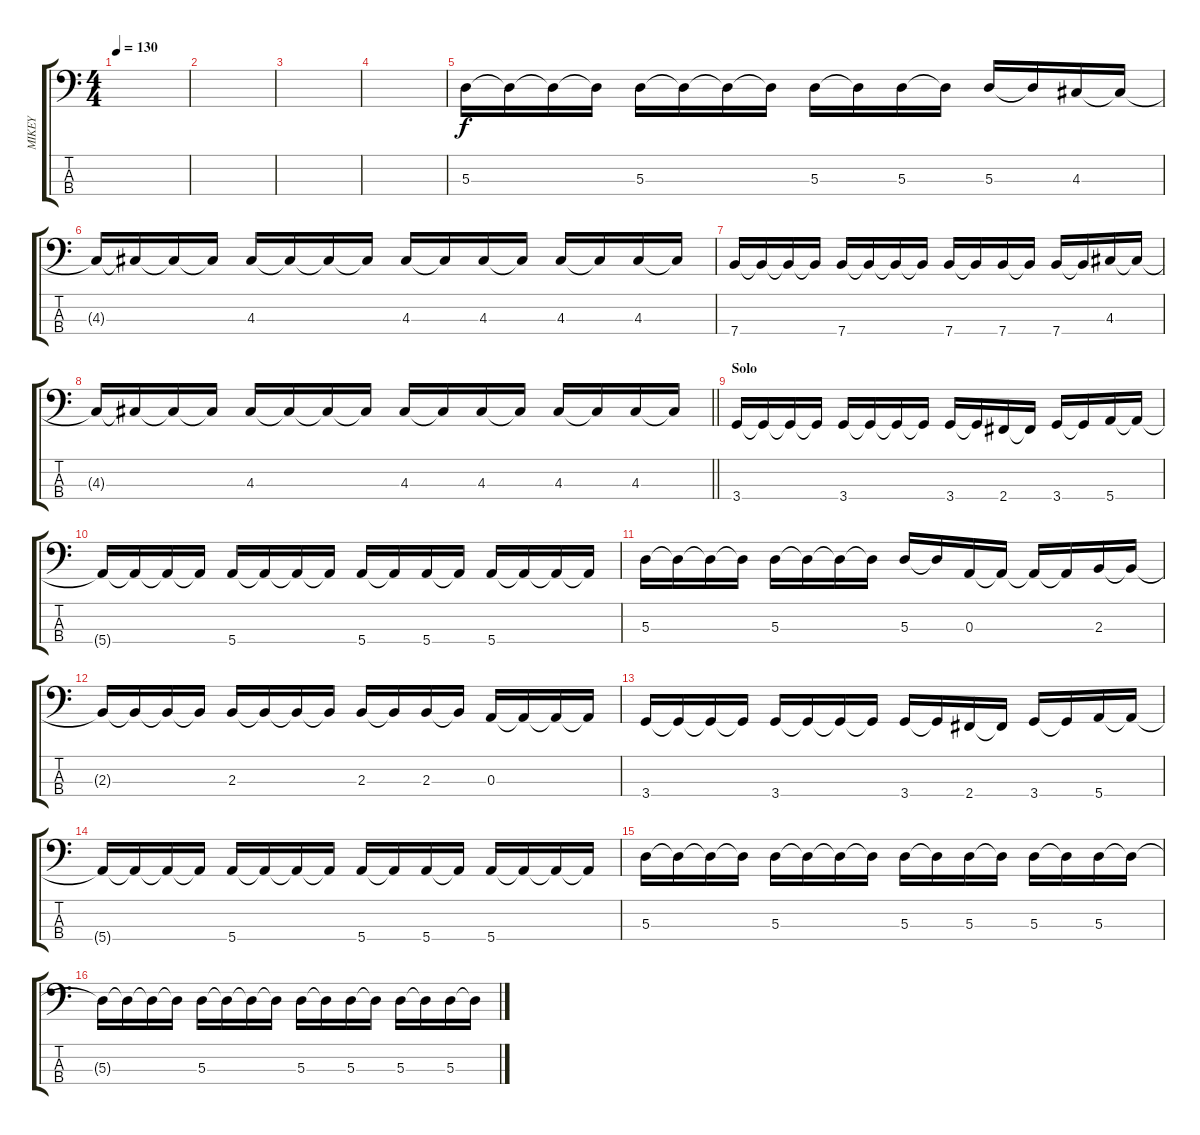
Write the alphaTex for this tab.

\track ("MIKEY" "MIKEY") {instrument electricbassfinger}
\staff {score tabs}
\tuning (G2 D2 A1 E1) {hide}
\ts (4 4)
\tempo 130
\clef f4
\ks c
|
|
|
|
5.3.16 5.3{t}.16 5.3{t}.16 5.3{t}.16 5.3.16 5.3{t}.16 5.3{t}.16 5.3{t}.16 5.3.16 5.3{t}.16 5.3.16 5.3{t}.16 5.3.16 5.3{t}.16 4.3.16 4.3{t}.16 |
4.3{t}.16 4.3{t}.16 4.3{t}.16 4.3{t}.16 4.3.16 4.3{t}.16 4.3{t}.16 4.3{t}.16 4.3.16 4.3{t}.16 4.3.16 4.3{t}.16 4.3.16 4.3{t}.16 4.3.16 4.3{t}.16 |
7.4.16 7.4{t}.16 7.4{t}.16 7.4{t}.16 7.4.16 7.4{t}.16 7.4{t}.16 7.4{t}.16 7.4.16 7.4{t}.16 7.4.16 7.4{t}.16 7.4.16 7.4{t}.16 4.3.16 4.3{t}.16 |
\barLineRight lightlight
4.3{t}.16 4.3{t}.16 4.3{t}.16 4.3{t}.16 4.3.16 4.3{t}.16 4.3{t}.16 4.3{t}.16 4.3.16 4.3{t}.16 4.3.16 4.3{t}.16 4.3.16 4.3{t}.16 4.3.16 4.3{t}.16 |
\section ("" "Solo")
3.4.16 3.4{t}.16 3.4{t}.16 3.4{t}.16 3.4.16 3.4{t}.16 3.4{t}.16 3.4{t}.16 3.4.16 3.4{t}.16 2.4.16 2.4{t}.16 3.4.16 3.4{t}.16 5.4.16 5.4{t}.16 |
5.4{t}.16 5.4{t}.16 5.4{t}.16 5.4{t}.16 5.4.16 5.4{t}.16 5.4{t}.16 5.4{t}.16 5.4.16 5.4{t}.16 5.4.16 5.4{t}.16 5.4.16 5.4{t}.16 5.4{t}.16 5.4{t}.16 |
5.3.16 5.3{t}.16 5.3{t}.16 5.3{t}.16 5.3.16 5.3{t}.16 5.3{t}.16 5.3{t}.16 5.3.16 5.3{t}.16 0.3.16 0.3{t}.16 0.3{t}.16 0.3{t}.16 2.3.16 2.3{t}.16 |
2.3{t}.16 2.3{t}.16 2.3{t}.16 2.3{t}.16 2.3.16 2.3{t}.16 2.3{t}.16 2.3{t}.16 2.3.16 2.3{t}.16 2.3.16 2.3{t}.16 0.3.16 0.3{t}.16 0.3{t}.16 0.3{t}.16 |
3.4.16 3.4{t}.16 3.4{t}.16 3.4{t}.16 3.4.16 3.4{t}.16 3.4{t}.16 3.4{t}.16 3.4.16 3.4{t}.16 2.4.16 2.4{t}.16 3.4.16 3.4{t}.16 5.4.16 5.4{t}.16 |
5.4{t}.16 5.4{t}.16 5.4{t}.16 5.4{t}.16 5.4.16 5.4{t}.16 5.4{t}.16 5.4{t}.16 5.4.16 5.4{t}.16 5.4.16 5.4{t}.16 5.4.16 5.4{t}.16 5.4{t}.16 5.4{t}.16 |
5.3.16 5.3{t}.16 5.3{t}.16 5.3{t}.16 5.3.16 5.3{t}.16 5.3{t}.16 5.3{t}.16 5.3.16 5.3{t}.16 5.3.16 5.3{t}.16 5.3.16 5.3{t}.16 5.3.16 5.3{t}.16 |
5.3{t}.16 5.3{t}.16 5.3{t}.16 5.3{t}.16 5.3.16 5.3{t}.16 5.3{t}.16 5.3{t}.16 5.3.16 5.3{t}.16 5.3.16 5.3{t}.16 5.3.16 5.3{t}.16 5.3.16 5.3{t}.16
